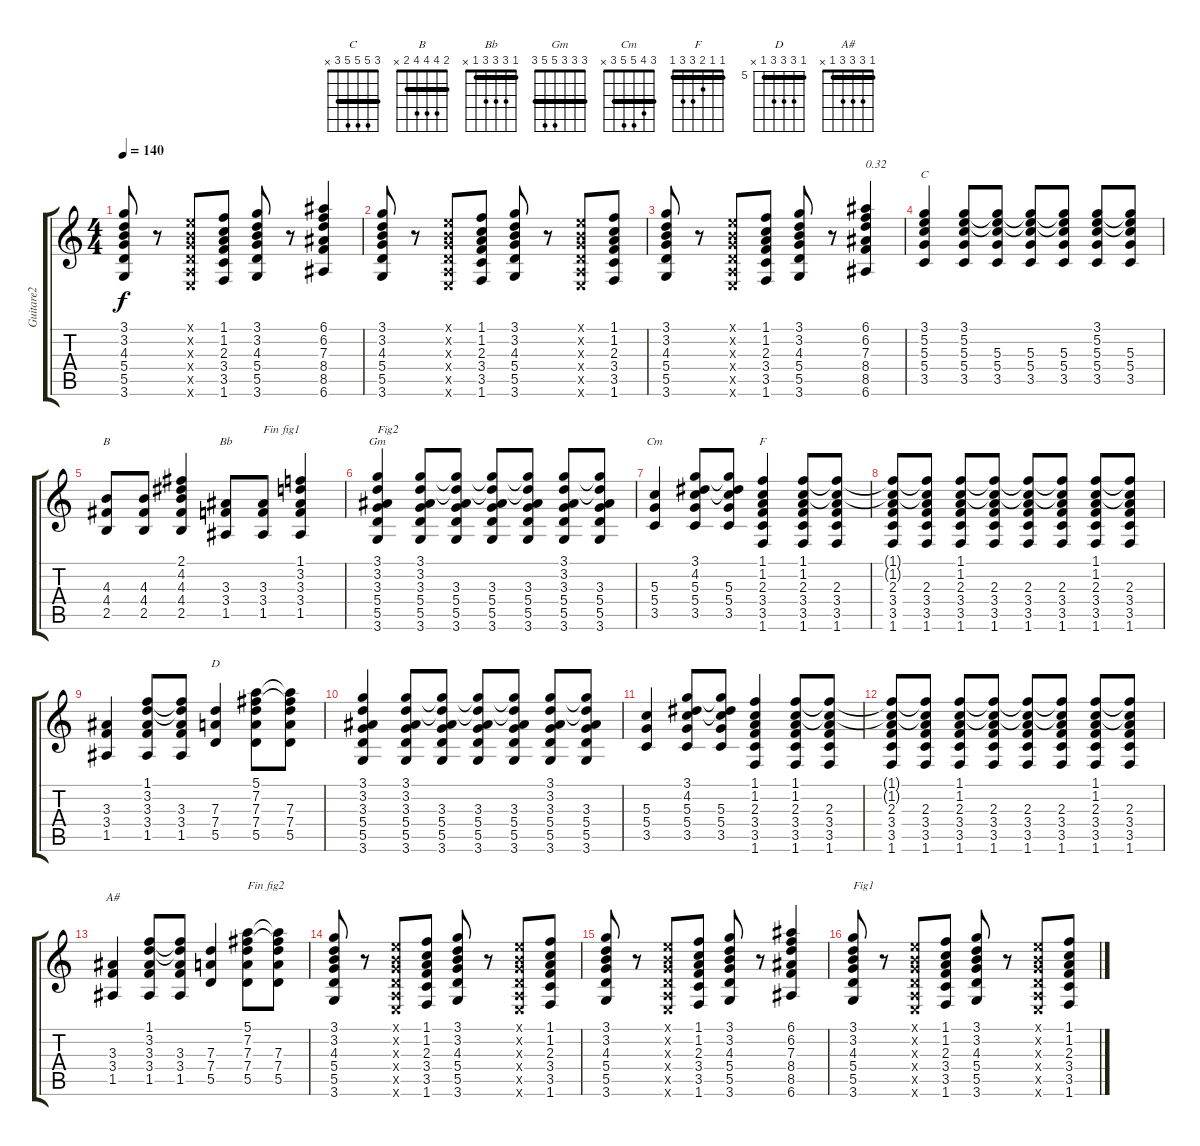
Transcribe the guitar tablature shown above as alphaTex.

\track ("Guitare2" "Guitare2") {instrument electricguitarjazz}
\staff {score tabs}
\tuning (E4 B3 G3 D3 A2 E2) {hide}
\chord ("C" 3 5 5 5 3 x) {barre 3}
\chord ("B" 2 4 4 4 2 x) {barre 2}
\chord ("Bb" 1 3 3 3 1 x) {barre 1}
\chord ("Gm" 3 3 3 5 5 3) {barre 3}
\chord ("Cm" 3 4 5 5 3 x) {barre 3}
\chord ("F" 1 1 2 3 3 1) {barre 1}
\chord ("D" 5 7 7 7 5 x) {firstfret 5 barre 5}
\chord ("A#" 1 3 3 3 1 x) {barre 1}
\ts (4 4)
\tempo 140
\clef g2
\ks c
(3.1 3.2 4.3 5.4 5.5 3.6).8{dy f} r.8 (0.1{x} 0.2{x} 0.3{x} 0.4{x} 0.5{x} 0.6{x}).8 (1.1 1.2 2.3 3.4 3.5 1.6).8 (3.1 3.2 4.3 5.4 5.5 3.6).8 r.8 (6.1 6.2 7.3 8.4 8.5 6.6).4 |
(3.1 3.2 4.3 5.4 5.5 3.6).8 r.8 (0.1{x} 0.2{x} 0.3{x} 0.4{x} 0.5{x} 0.6{x}).8 (1.1 1.2 2.3 3.4 3.5 1.6).8 (3.1 3.2 4.3 5.4 5.5 3.6).8 r.8 (0.1{x} 0.2{x} 0.3{x} 0.4{x} 0.5{x} 0.6{x}).8 (1.1 1.2 2.3 3.4 3.5 1.6).8 |
(3.1 3.2 4.3 5.4 5.5 3.6).8 r.8 (0.1{x} 0.2{x} 0.3{x} 0.4{x} 0.5{x} 0.6{x}).8 (1.1 1.2 2.3 3.4 3.5 1.6).8 (3.1 3.2 4.3 5.4 5.5 3.6).8 r.8 (6.1 6.2 7.3 8.4 8.5 6.6).4{txt "0.32"} |
(3.1 5.2 5.3 5.4 3.5).4{ch "C"} (3.1 5.2 5.3 5.4 3.5).8 (3.1{t} 5.2{t} 5.3 5.4 3.5).8 (3.1{t} 5.2{t} 5.3 5.4 3.5).8 (3.1{t} 5.2{t} 5.3 5.4 3.5).8 (3.1 5.2 5.3 5.4 3.5).8 (3.1{t} 5.2{t} 5.3 5.4 3.5).8 |
(4.3 4.4 2.5).8{ch "B"} (4.3 4.4 2.5).8 (2.1 4.2 4.3 4.4 2.5).4 (3.3 3.4 1.5).8{ch "Bb"} (3.3 3.4 1.5).8{txt "Fin fig1"} (1.1 3.2 3.3 3.4 1.5).4 |
(3.1 3.2 3.3 5.4 5.5 3.6).4{ch "Gm" txt "Fig2"} (3.1 3.2 3.3 5.4 5.5 3.6).8 (3.1{t} 3.2{t} 3.3 5.4 5.5 3.6).8 (3.1{t} 3.2{t} 3.3 5.4 5.5 3.6).8 (3.1{t} 3.2{t} 3.3 5.4 5.5 3.6).8 (3.1 3.2 3.3 5.4 5.5 3.6).8 (3.1{t} 3.2{t} 3.3 5.4 5.5 3.6).8 |
(5.3 5.4 3.5).4{ch "Cm"} (3.1 4.2 5.3 5.4 3.5).8 (3.1{t} 4.2{t} 5.3 5.4 3.5).8 (1.1 1.2 2.3 3.4 3.5 1.6).4{ch "F"} (1.1 1.2 2.3 3.4 3.5 1.6).8 (1.1{t} 1.2{t} 2.3 3.4 3.5 1.6).8 |
(1.1{t} 1.2{t} 2.3 3.4 3.5 1.6).8 (1.1{t} 1.2{t} 2.3 3.4 3.5 1.6).8 (1.1 1.2 2.3 3.4 3.5 1.6).8 (1.1{t} 1.2{t} 2.3 3.4 3.5 1.6).8 (1.1{t} 1.2{t} 2.3 3.4 3.5 1.6).8 (1.1{t} 1.2{t} 2.3 3.4 3.5 1.6).8 (1.1 1.2 2.3 3.4 3.5 1.6).8 (1.1{t} 1.2{t} 2.3 3.4 3.5 1.6).8 |
(3.3 3.4 1.5).4 (1.1 3.2 3.3 3.4 1.5).8 (1.1{t} 3.2{t} 3.3 3.4 1.5).8 (7.3 7.4 5.5).4{ch "D"} (5.1 7.2 7.3 7.4 5.5).8 (5.1{t} 7.2{t} 7.3 7.4 5.5).8 |
(3.1 3.2 3.3 5.4 5.5 3.6).4 (3.1 3.2 3.3 5.4 5.5 3.6).8 (3.1{t} 3.2{t} 3.3 5.4 5.5 3.6).8 (3.1{t} 3.2{t} 3.3 5.4 5.5 3.6).8 (3.1{t} 3.2{t} 3.3 5.4 5.5 3.6).8 (3.1 3.2 3.3 5.4 5.5 3.6).8 (3.1{t} 3.2{t} 3.3 5.4 5.5 3.6).8 |
(5.3 5.4 3.5).4 (3.1 4.2 5.3 5.4 3.5).8 (3.1{t} 4.2{t} 5.3 5.4 3.5).8 (1.1 1.2 2.3 3.4 3.5 1.6).4 (1.1 1.2 2.3 3.4 3.5 1.6).8 (1.1{t} 1.2{t} 2.3 3.4 3.5 1.6).8 |
(1.1{t} 1.2{t} 2.3 3.4 3.5 1.6).8 (1.1{t} 1.2{t} 2.3 3.4 3.5 1.6).8 (1.1 1.2 2.3 3.4 3.5 1.6).8 (1.1{t} 1.2{t} 2.3 3.4 3.5 1.6).8 (1.1{t} 1.2{t} 2.3 3.4 3.5 1.6).8 (1.1{t} 1.2{t} 2.3 3.4 3.5 1.6).8 (1.1 1.2 2.3 3.4 3.5 1.6).8 (1.1{t} 1.2{t} 2.3 3.4 3.5 1.6).8 |
(3.3 3.4 1.5).4{ch "A#"} (1.1 3.2 3.3 3.4 1.5).8 (1.1{t} 3.2{t} 3.3 3.4 1.5).8 (7.3 7.4 5.5).4 (5.1 7.2 7.3 7.4 5.5).8{txt "Fin fig2"} (5.1{t} 7.2{t} 7.3 7.4 5.5).8 |
(3.1 3.2 4.3 5.4 5.5 3.6).8 r.8 (0.1{x} 0.2{x} 0.3{x} 0.4{x} 0.5{x} 0.6{x}).8 (1.1 1.2 2.3 3.4 3.5 1.6).8 (3.1 3.2 4.3 5.4 5.5 3.6).8 r.8 (0.1{x} 0.2{x} 0.3{x} 0.4{x} 0.5{x} 0.6{x}).8 (1.1 1.2 2.3 3.4 3.5 1.6).8 |
(3.1 3.2 4.3 5.4 5.5 3.6).8 r.8 (0.1{x} 0.2{x} 0.3{x} 0.4{x} 0.5{x} 0.6{x}).8 (1.1 1.2 2.3 3.4 3.5 1.6).8 (3.1 3.2 4.3 5.4 5.5 3.6).8 r.8 (6.1 6.2 7.3 8.4 8.5 6.6).4 |
(3.1 3.2 4.3 5.4 5.5 3.6).8{txt "Fig1"} r.8 (0.1{x} 0.2{x} 0.3{x} 0.4{x} 0.5{x} 0.6{x}).8 (1.1 1.2 2.3 3.4 3.5 1.6).8 (3.1 3.2 4.3 5.4 5.5 3.6).8 r.8 (0.1{x} 0.2{x} 0.3{x} 0.4{x} 0.5{x} 0.6{x}).8 (1.1 1.2 2.3 3.4 3.5 1.6).8
